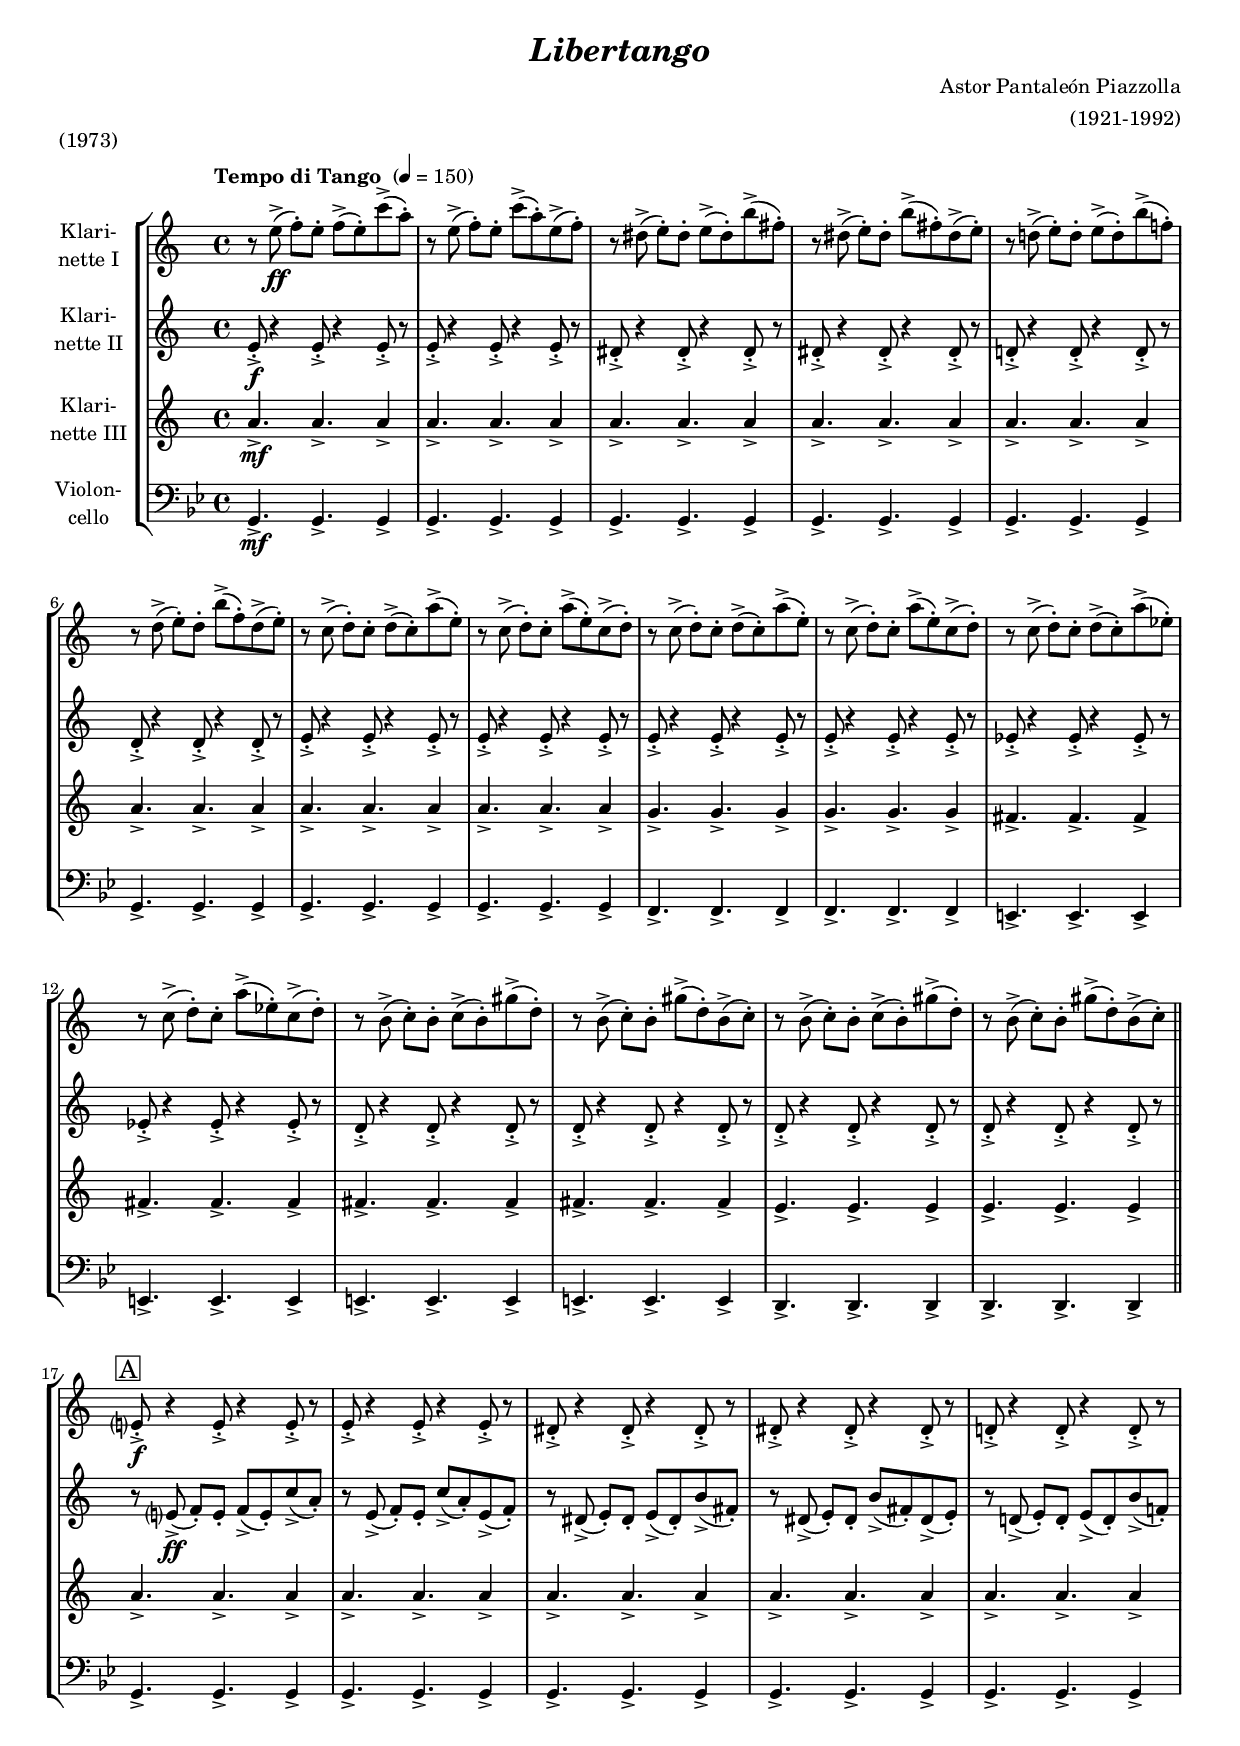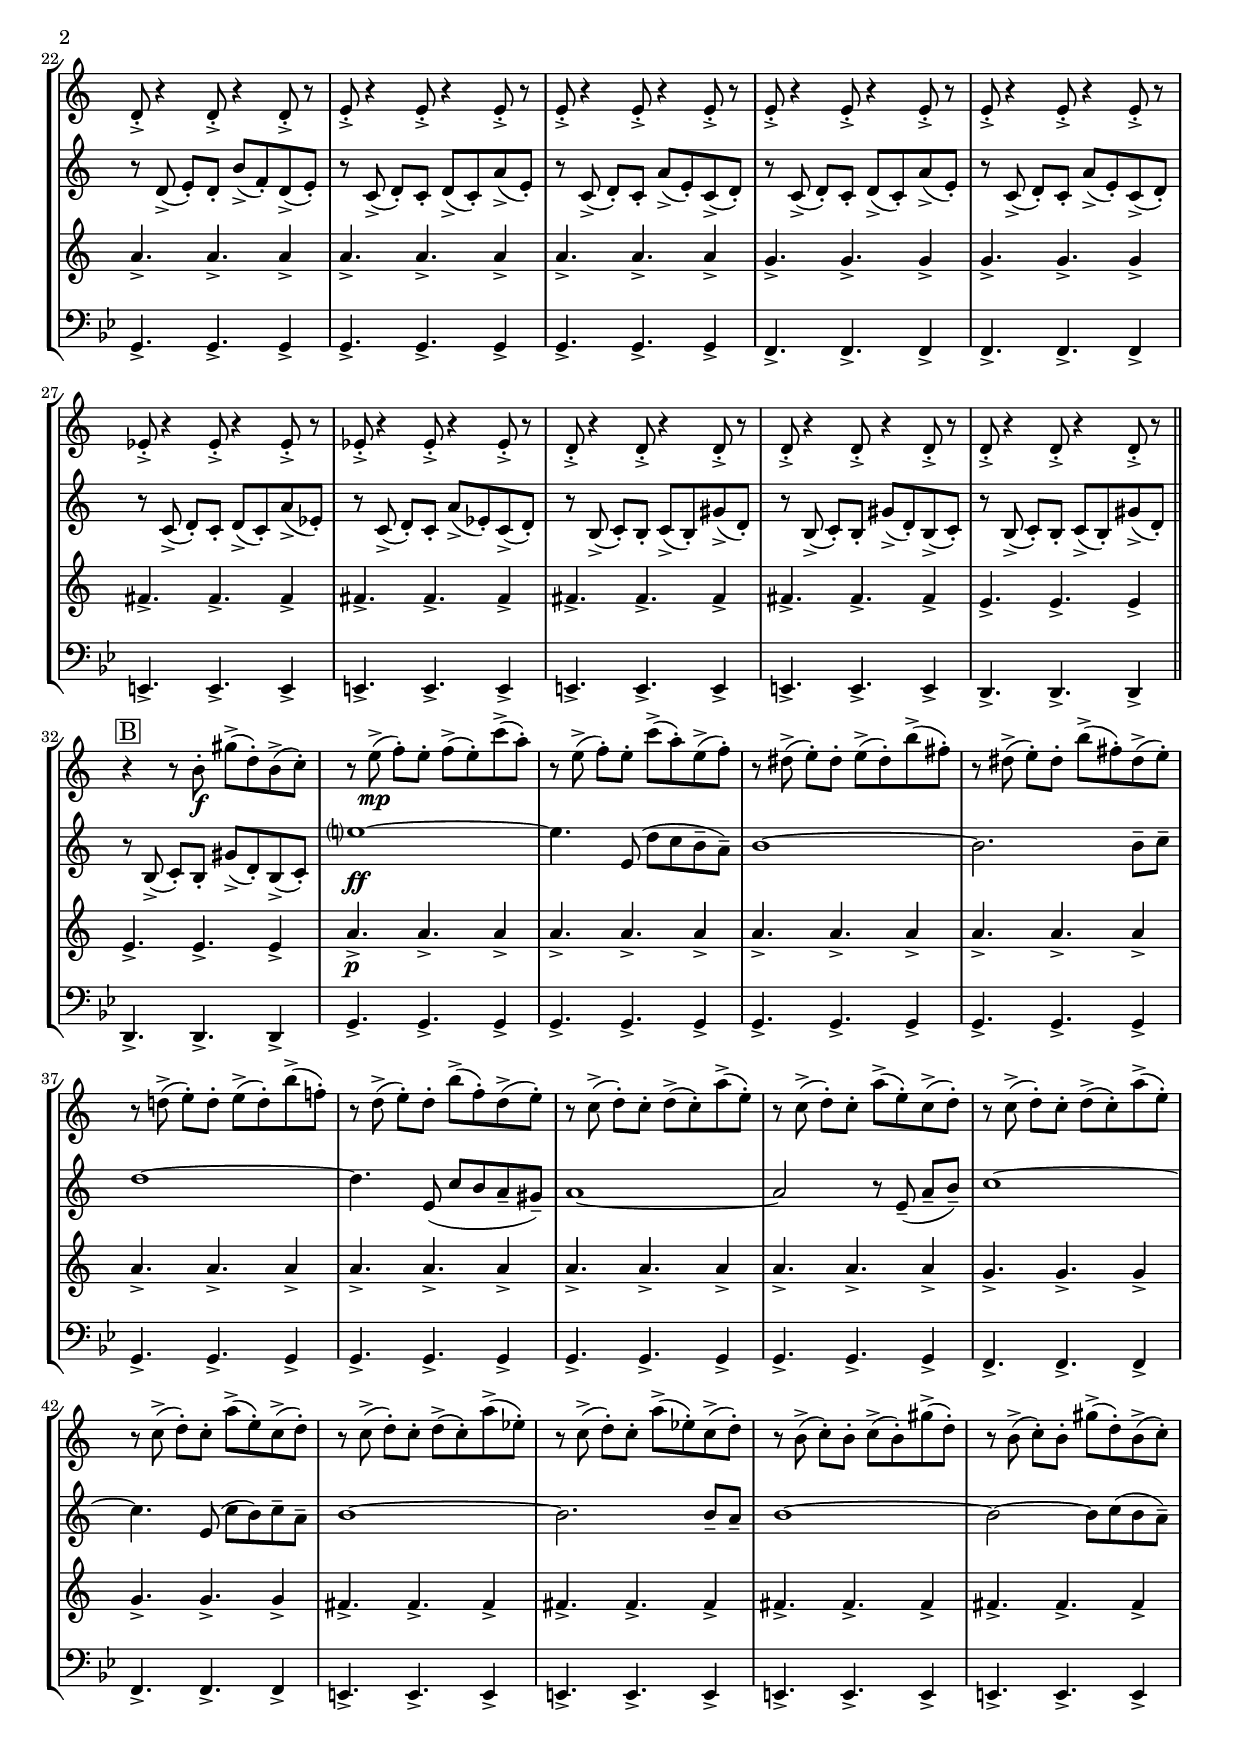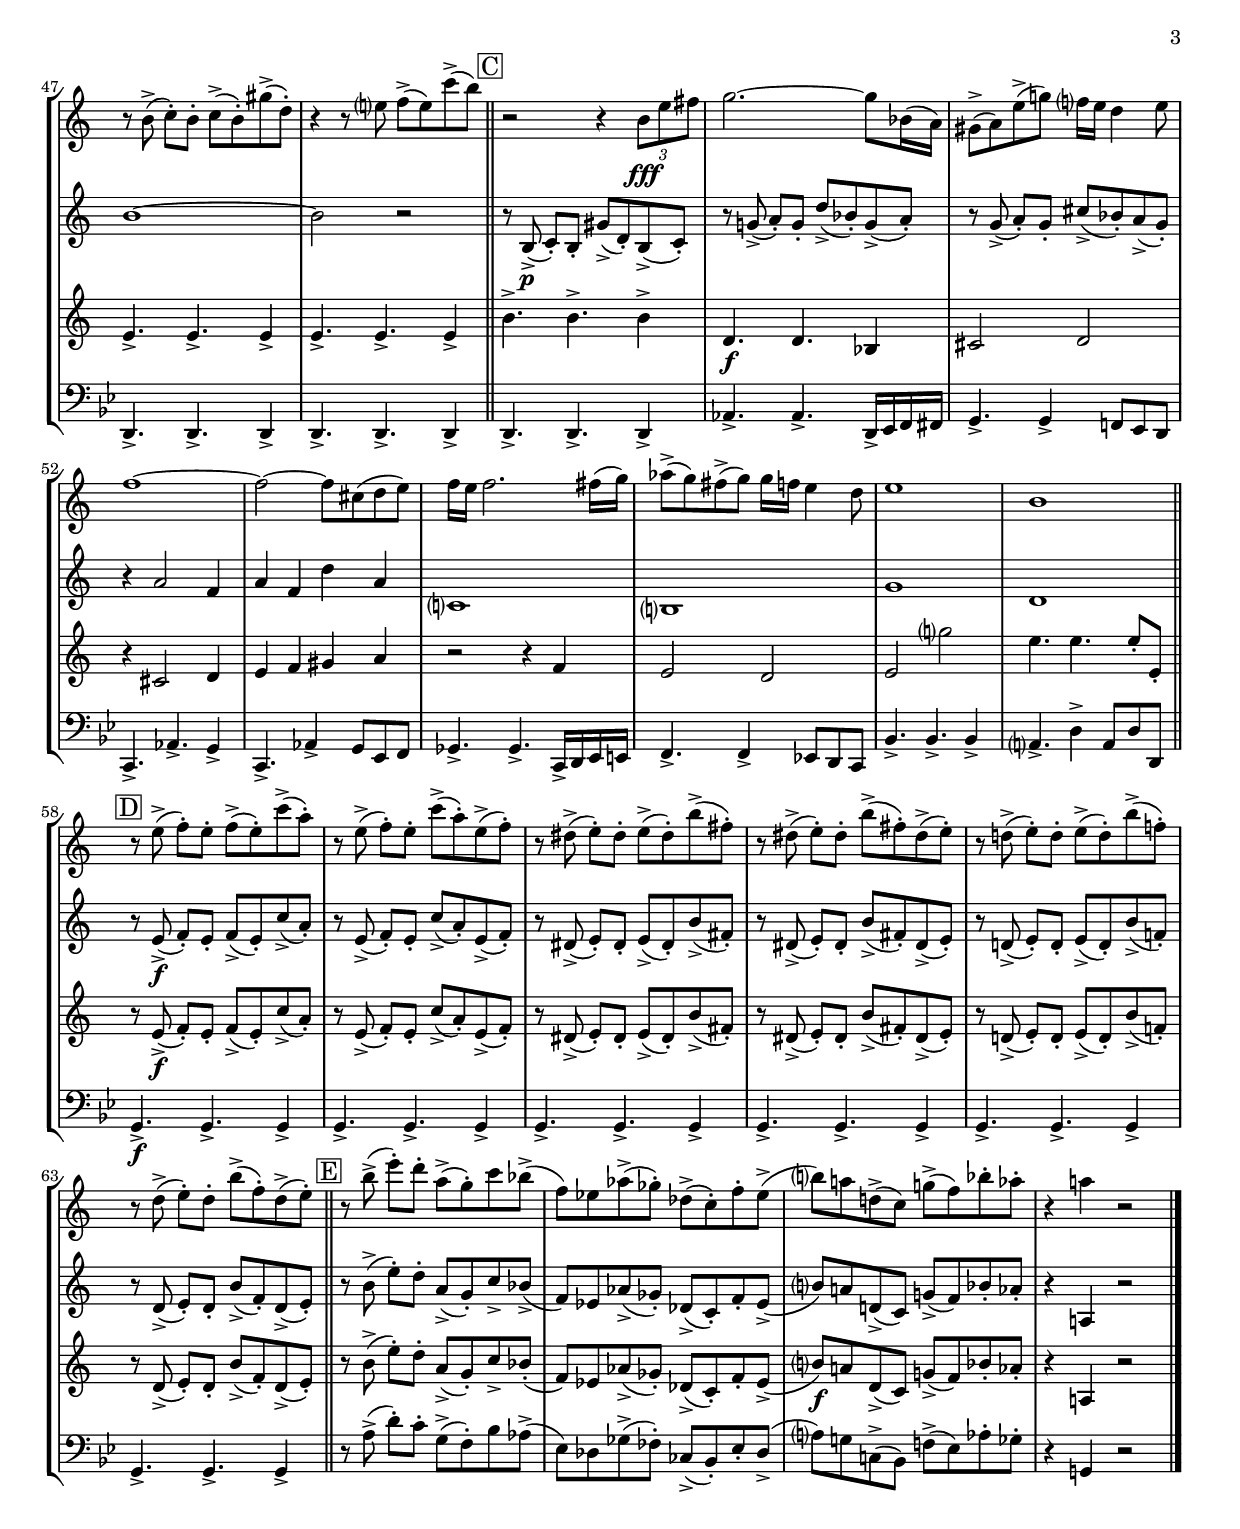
\version "2.18.2"
\include "deutsch.ly"
  
#(set-global-staff-size 17.6)

\header {
  title     = \markup \bold \italic "Libertango"
  composer  = "Astor Pantaleón Piazzolla"
  arranger  = "(1921-1992)"
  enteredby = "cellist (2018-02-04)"
  piece     = "(1973)"
}

voiceconsts = {
  \key c \major
  \time 4/4
  \clef "treble"
%  \numericTimeSignature
  \compressFullBarRests
  % Set default beaming for all staves
% \set Timing.beamExceptions = #'()
% \set Timing.baseMoment     = #(ly:make-moment 1 4)
% \set Timing.beatStructure  = #'(1 1 1)
  \tempo "Tempo di Tango " 4=150
}

micl = "clarinet"
mifl = "flute"
miob = "oboe"
mifh = "french horn"
misx = "tenor sax"
mist = "string ensemble 1"
miba = "cello"

boxa = { \bar "||" \mark \markup \box "A" }
boxb = { \bar "||" \mark \markup \box "B" }
boxc = { \bar "||" \mark \markup \box "C" }
boxd = { \bar "||" \mark \markup \box "D" }
boxe = { \bar "||" \mark \markup \box "E" }

va = \relative c'' {
  \voiceconsts

  r8 e(->\ff f)[-. e]-. f(-> e)-. c'(-> a)-.
  r e(-> f)[-. e]-. c'(-> a)-. e(-> f)-.
  r dis(-> e)[-. dis]-. e(-> dis)-. h'(-> fis)-.
  r dis(-> e)[-. dis]-. h'(-> fis)-. dis(-> e)-.

  r d!(-> e)[-. d]-. e(-> d)-. h'(-> f!)-.
  r d(-> e)[-. d]-. h'(-> f)-. d(-> e)-.
  r c(-> d)[-. c]-. d(-> c)-. a'(-> e)-.
  r c(-> d)[-. c]-. a'(-> e)-. c(-> d)-.
  r c(-> d)[-. c]-. d(-> c)-. a'(-> e)-.

  r c(-> d)[-. c]-. a'(-> e)-. c(-> d)-.
  r c(-> d)[-. c]-. d(-> c)-. a'(-> es)-.
  r c(-> d)[-. c]-. a'(-> es)-. c(-> d)-.
  r h(-> c)[-. h]-. c(-> h)-. gis'(-> d)-.
  r h(-> c)[-. h]-. gis'(-> d)-. h(-> c)-.

  r h(-> c)[-. h]-. c(-> h)-. gis'(-> d)-.
  r h(-> c)[-. h]-. gis'(-> d)-. h(-> c)-. \boxa
  e,?-.->\f r4 e8-.-> r4 e8-.-> r
  e-.-> r4 e8-.-> r4 e8-.-> r
  dis-.-> r4 dis8-.-> r4 dis8-.-> r
  
  dis-.-> r4 dis8-.-> r4 dis8-.-> r
  d!-.-> r4 d8-.-> r4 d8-.-> r
  d-.-> r4 d8-.-> r4 d8-.-> r
  e-.-> r4 e8-.-> r4 e8-.-> r
  e-.-> r4 e8-.-> r4 e8-.-> r

  e-.-> r4 e8-.-> r4 e8-.-> r
  e-.-> r4 e8-.-> r4 e8-.-> r
  es-.-> r4 es8-.-> r4 es8-.-> r
  es-.-> r4 es8-.-> r4 es8-.-> r
  d-.-> r4 d8-.-> r4 d8-.-> r
  d-.-> r4 d8-.-> r4 d8-.-> r
  
  d-.-> r4 d8-.-> r4 d8-.-> r \boxb
  r4 r8 h'-.\f gis'(-> d)-. h(-> c)-.
  r e(->\mp f)[-. e]-. f(-> e)-. c'(-> a)-.
  r e(-> f)[-. e]-. c'(-> a)-. e(-> f)-.
  r dis(-> e)[-. dis]-. e(-> dis)-. h'(-> fis)-.

  r dis(-> e)[-. dis]-. h'(-> fis)-. dis(-> e)-.
  r d!(-> e)[-. d]-. e(-> d)-. h'(-> f!)-.
  r d(-> e)[-. d]-. h'(-> f)-. d(-> e)-.
  r c(-> d)[-. c]-. d(-> c)-. a'(-> e)-.
  r c(-> d)[-. c]-. a'(-> e)-. c(-> d)-.

  r c(-> d)[-. c]-. d(-> c)-. a'(-> e)-.
  r c(-> d)[-. c]-. a'(-> e)-. c(-> d)-.
  r c(-> d)[-. c]-. d(-> c)-. a'(-> es)-.
  r c(-> d)[-. c]-. a'(-> es)-. c(-> d)-.
  r h(-> c)[-. h]-. c(-> h)-. gis'(-> d)-.

  r h(-> c)[-. h]-. gis'(-> d)-. h(-> c)-.
  r h(-> c)[-. h]-. c(-> h)-. gis'(-> d)-.
  r4 r8 e? f(-> e) c'(-> h) \boxc
  r2 r4 \tuplet 3/2 4 { h,8\fff e fis }
  g2.~ g8 b,16( a)

  gis8(-> a) e'(-> g!) f?16 e d4 e8
  f1~
  f2~ f8 cis( d e)
  f16 e f2. fis16( g)
  as8(-> g) fis(-> g) g16 f e4 d8
  e1
  h \boxd

  r8 e(-> f)[-. e]-. f(-> e)-. c'(-> a)-.
  r e(-> f)[-. e]-. c'(-> a)-. e(-> f)-.
  r dis(-> e)[-. dis]-. e(-> dis)-. h'(-> fis)-.
  r dis(-> e)[-. dis]-. h'(-> fis)-. dis(-> e)-.
  r d!(-> e)[-. d]-. e(-> d)-. h'(-> f!)-.
  
  r d(-> e)[-. d]-. h'(-> f)-. d(-> e)-. \boxe
  r h'(-> e)[-. d]-. a(-> g)-. c b(->
  f) es as(-> ges)-. des(-> c)-. f-. es(->
  h'?) a! d,!(-> c) g'!(-> f) b-. as-.

  r4 a! r2 \bar "|."
}

vb = \relative c' {
  \voiceconsts

  e8-.->\f r4 e8-.-> r4 e8-.-> r
  e-.-> r4 e8-.-> r4 e8-.-> r
  dis-.-> r4 dis8-.-> r4 dis8-.-> r
  dis-.-> r4 dis8-.-> r4 dis8-.-> r
  d!-.-> r4 d8-.-> r4 d8-.-> r
  
  d-.-> r4 d8-.-> r4 d8-.-> r
  e-.-> r4 e8-.-> r4 e8-.-> r
  e-.-> r4 e8-.-> r4 e8-.-> r
  e-.-> r4 e8-.-> r4 e8-.-> r
  e-.-> r4 e8-.-> r4 e8-.-> r
  es-.-> r4 es8-.-> r4 es8-.-> r

  es-.-> r4 es8-.-> r4 es8-.-> r
  d-.-> r4 d8-.-> r4 d8-.-> r
  d-.-> r4 d8-.-> r4 d8-.-> r
  d-.-> r4 d8-.-> r4 d8-.-> r
  d-.-> r4 d8-.-> r4 d8-.-> r \boxa

  r e?(->\ff f)[-. e]-. f(-> e)-. c'(-> a)-.
  r e(-> f)[-. e]-. c'(-> a)-. e(-> f)-.
  r dis(-> e)[-. dis]-. e(-> dis)-. h'(-> fis)-.
  r dis(-> e)[-. dis]-. h'(-> fis)-. dis(-> e)-.
  r d!(-> e)[-. d]-. e(-> d)-. h'(-> f!)-.
  
  r d(-> e)[-. d]-. h'(-> f)-. d(-> e)-.
  r c(-> d)[-. c]-. d(-> c)-. a'(-> e)-.
  r c(-> d)[-. c]-. a'(-> e)-. c(-> d)-.
  r c(-> d)[-. c]-. d(-> c)-. a'(-> e)-.
  r c(-> d)[-. c]-. a'(-> e)-. c(-> d)-.
  
  r c(-> d)[-. c]-. d(-> c)-. a'(-> es)-.
  r c(-> d)[-. c]-. a'(-> es)-. c(-> d)-.
  r h(-> c)[-. h]-. c(-> h)-. gis'(-> d)-.
  r h(-> c)[-. h]-. gis'(-> d)-. h(-> c)-.
  
  r h(-> c)[-. h]-. c(-> h)-. gis'(-> d)-. \boxb
  r h(-> c)[-. h]-. gis'(-> d)-. h(-> c)-.
  e'?1~\ff
  e4. e,8( d' c h-- a)--
  h1~
  h2. h8-- c--
  d1~

  d4. e,8( c' h a-- gis)--
  a1~
  a2 r8 e(-- a[-- h])--
  c1~
  c4. e,8( c' h) c-- a--
  h1~
  h2. h8-- a--
  h1~
  h2~ h8 c( h a)--
  h1~

  h2 r \boxc
  r8 h,(->\p c)[-. h]-. gis'(-> d)-. h(-> c)-.
  r g'!(-> a)[-. g]-. d'(-> b)-. g(-> a)-.
  r g(-> a)[-. g]-. cis(-> b)-. a(-> g)-.
  r4 a2 f4
  a f d' a
  c,?1

  h?
  g'
  d \boxd
  r8 e(->\f f)[-. e]-. f(-> e)-. c'(-> a)-.
  r e(-> f)[-. e]-. c'(-> a)-. e(-> f)-.
  r dis(-> e)[-. dis]-. e(-> dis)-. h'(-> fis)-.
  r dis(-> e)[-. dis]-. h'(-> fis)-. dis(-> e)-.
  
  r d!(-> e)[-. d]-. e(-> d)-. h'(-> f!)-.
  r d(-> e)[-. d]-. h'(-> f)-. d(-> e)-. \boxe
  r h'(-> e)[-. d]-. a(-> g)-. c-> b(->
  f) es as(-> ges)-. des(-> c)-. f-. es(->

  h'?) a! d,!(-> c) g'!(-> f) b-. as-.
  r4 a,! r2 \bar "|."
}

vc = \relative c' {
  \voiceconsts

  a4.->\mf a-> a4->
  a4.-> a-> a4->
  a4.-> a-> a4->
  a4.-> a-> a4->
  a4.-> a-> a4->
  a4.-> a-> a4->
  a4.-> a-> a4->
  a4.-> a-> a4->
  g4.-> g-> g4->
  
  g4.-> g-> g4->
  fis4.-> fis-> fis4->
  fis4.-> fis-> fis4->
  fis4.-> fis-> fis4->
  fis4.-> fis-> fis4->
  e4.-> e-> e4->
  e4.-> e-> e4-> \boxa
  a4.-> a-> a4->
  a4.-> a-> a4->

  a4.-> a-> a4->
  a4.-> a-> a4->
  a4.-> a-> a4->
  a4.-> a-> a4->
  a4.-> a-> a4->
  a4.-> a-> a4->
  g4.-> g-> g4->
  g4.-> g-> g4->
  fis4.-> fis-> fis4->

  fis4.-> fis-> fis4->
  fis4.-> fis-> fis4->
  fis4.-> fis-> fis4->
  e4.-> e-> e4-> \boxb
  e4.-> e-> e4->
  a4.->\p a-> a4->
  a4.-> a-> a4->
  a4.-> a-> a4->
  a4.-> a-> a4->
  
  a4.-> a-> a4->
  a4.-> a-> a4->
  a4.-> a-> a4->
  a4.-> a-> a4->
  g4.-> g-> g4->
  g4.-> g-> g4->
  fis4.-> fis-> fis4->
  fis4.-> fis-> fis4->
  fis4.-> fis-> fis4->
  
  fis4.-> fis-> fis4->
  e4.-> e-> e4->
  e4.-> e-> e4-> \boxc
  h'4.-> h-> h4->
  d,4.\f d b4
  cis2 d
  r4 cis2 d4
  e f gis a
  r2 r4 f

  e2 d
  e g'?
  e4. e e8-. e,-. \boxd
  r e(->\f f)[-. e]-. f(-> e)-. c'(-> a)-.
  r e(-> f)[-. e]-. c'(-> a)-. e(-> f)-.
  r dis(-> e)[-. dis]-. e(-> dis)-. h'(-> fis)-.
  
  r dis(-> e)[-. dis]-. h'(-> fis)-. dis(-> e)-.
  r d!(-> e)[-. d]-. e(-> d)-. h'(-> f!)-.
  r d(-> e)[-. d]-. h'(-> f)-. d(-> e)-. \boxe
  r h'(-> e)[-. d]-. a(-> g)-. c-> b(-.

  f) es as(-> ges)-. des(-> c)-. f-. es(->
  h'?)\f a! d,(-> c) g'!(-> f) b-. as-.
  r4 a,! r2 \bar "|."
}

vd = \relative c {
  \voiceconsts
  \clef "bass"

  a4.->\mf a-> a4->
  a4.-> a-> a4->
  a4.-> a-> a4->
  a4.-> a-> a4->
  a4.-> a-> a4->
  a4.-> a-> a4->
  a4.-> a-> a4->
  a4.-> a-> a4->
  g4.-> g-> g4->

  g4.-> g-> g4->
  fis4.-> fis-> fis4->
  fis4.-> fis-> fis4->
  fis4.-> fis-> fis4->
  fis4.-> fis-> fis4->
  e4.-> e-> e4->
  e4.-> e-> e4-> \boxa
  a4.-> a-> a4->
  a4.-> a-> a4->
  
  a4.-> a-> a4->
  a4.-> a-> a4->
  a4.-> a-> a4->
  a4.-> a-> a4->
  a4.-> a-> a4->
  a4.-> a-> a4->
  g4.-> g-> g4->
  g4.-> g-> g4->
  fis4.-> fis-> fis4->

  fis4.-> fis-> fis4->
  fis4.-> fis-> fis4->
  fis4.-> fis-> fis4->
  e4.-> e-> e4-> \boxb
  e4.-> e-> e4->
  a4.-> a-> a4->
  a4.-> a-> a4->
  a4.-> a-> a4->
  
  a4.-> a-> a4->
  a4.-> a-> a4->
  a4.-> a-> a4->
  a4.-> a-> a4->
  a4.-> a-> a4->
  g4.-> g-> g4->
  g4.-> g-> g4->
  fis4.-> fis-> fis4->
  fis4.-> fis-> fis4->
  
  fis4.-> fis-> fis4->
  fis4.-> fis-> fis4->
  e4.-> e-> e4->
  e4.-> e-> e4-> \boxc
  e4.-> e-> e4->
  b'4.-> b-> e,16-> f g gis
  a4.-> a4-> g!8 f e

  d4.-> b'-> a4->
  d,4.-> b'4-> a8 f g
  as4.-> as-> d,16-> e f fis
  g4.-> g4-> f!8 e d
  c'4.-> c-> c4->
  h?4.-> e4-> h8 e e, \boxd
  a4.->\f a-> a4->
  
  a4.-> a-> a4->
  a4.-> a-> a4->
  a4.-> a-> a4->
  a4.-> a-> a4->
  a4.-> a-> a4-> \boxe
  r8 h'(-> e)[-. d]-. a(-> g)-. c b(->
  f) es as(-> ges)-. des(-> c)-. f-. es(->

  h'?) a! d,!(-> c) g'!(-> f) b-. as-.
  r4 a,! r2 \bar "|."
}


music = \new StaffGroup <<
      \new Staff {
	\set Staff.midiInstrument = \micl
	\set Staff.instrumentName = \markup \center-column { "Klari-" "nette I" }
	\transpose c c { \va }
      }

      \new Staff {
	\set Staff.midiInstrument = \micl
	\set Staff.instrumentName = \markup \center-column { "Klari-" "nette II" }
	\transpose c c { \vb }
      }

      \new Staff {
	\set Staff.midiInstrument = \micl
	\set Staff.instrumentName = \markup \center-column { "Klari-" "nette III" }
	\transpose c c' { \vc }
      }

      \new Staff {
	\set Staff.midiInstrument = \miba
	\set Staff.instrumentName = \markup \center-column { "Violon-" "cello" }
	\transpose c b, { \vd }
      }
>>

\book {
  \score {
    \music
    \layout {}
  }

  \score {
    \unfoldRepeats \music

    \midi {
      \context {
        \Score
      }
    }
  }
}
